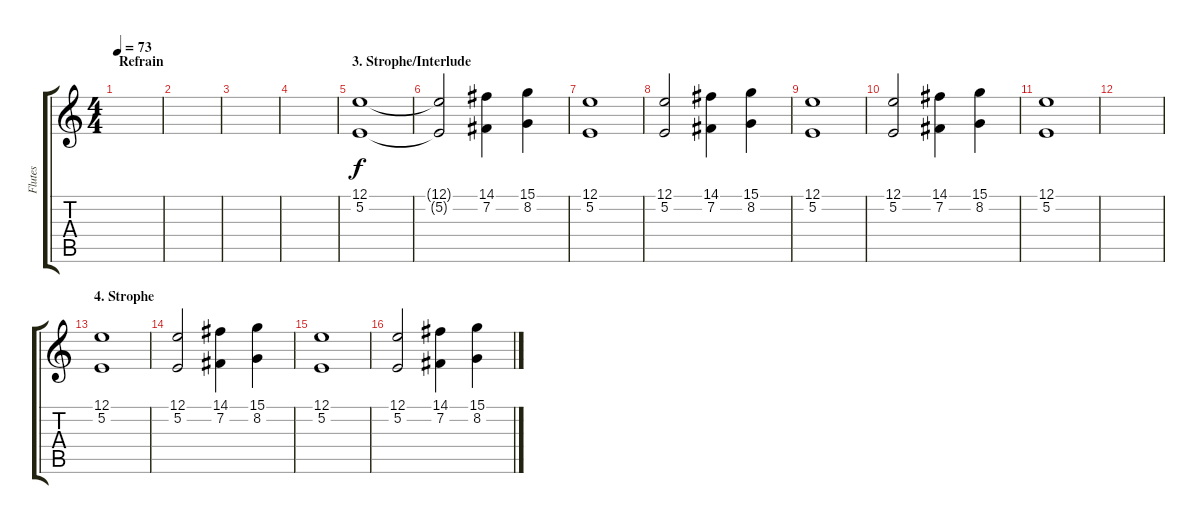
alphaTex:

\track ("Flutes" "Flutes") {instrument piccolo}
\staff {score tabs}
\tuning (E4 B3 G3 D3 A2 E2) {hide}
\ts (4 4)
\section ("" "Refrain")
\tempo 73
\clef g2
\ks c
|
|
|
|
\section ("" "3. Strophe/Interlude")
(12.1 5.2).1 |
(12.1{t} 5.2{t}).2 (14.1 7.2).4 (15.1 8.2).4 |
(12.1 5.2).1 |
(12.1 5.2).2 (14.1 7.2).4 (15.1 8.2).4 |
(12.1 5.2).1 |
(12.1 5.2).2 (14.1 7.2).4 (15.1 8.2).4 |
(12.1 5.2).1 |
|
\section ("" "4. Strophe")
(12.1 5.2).1 |
(12.1 5.2).2 (14.1 7.2).4 (15.1 8.2).4 |
(12.1 5.2).1 |
(12.1 5.2).2 (14.1 7.2).4 (15.1 8.2).4
